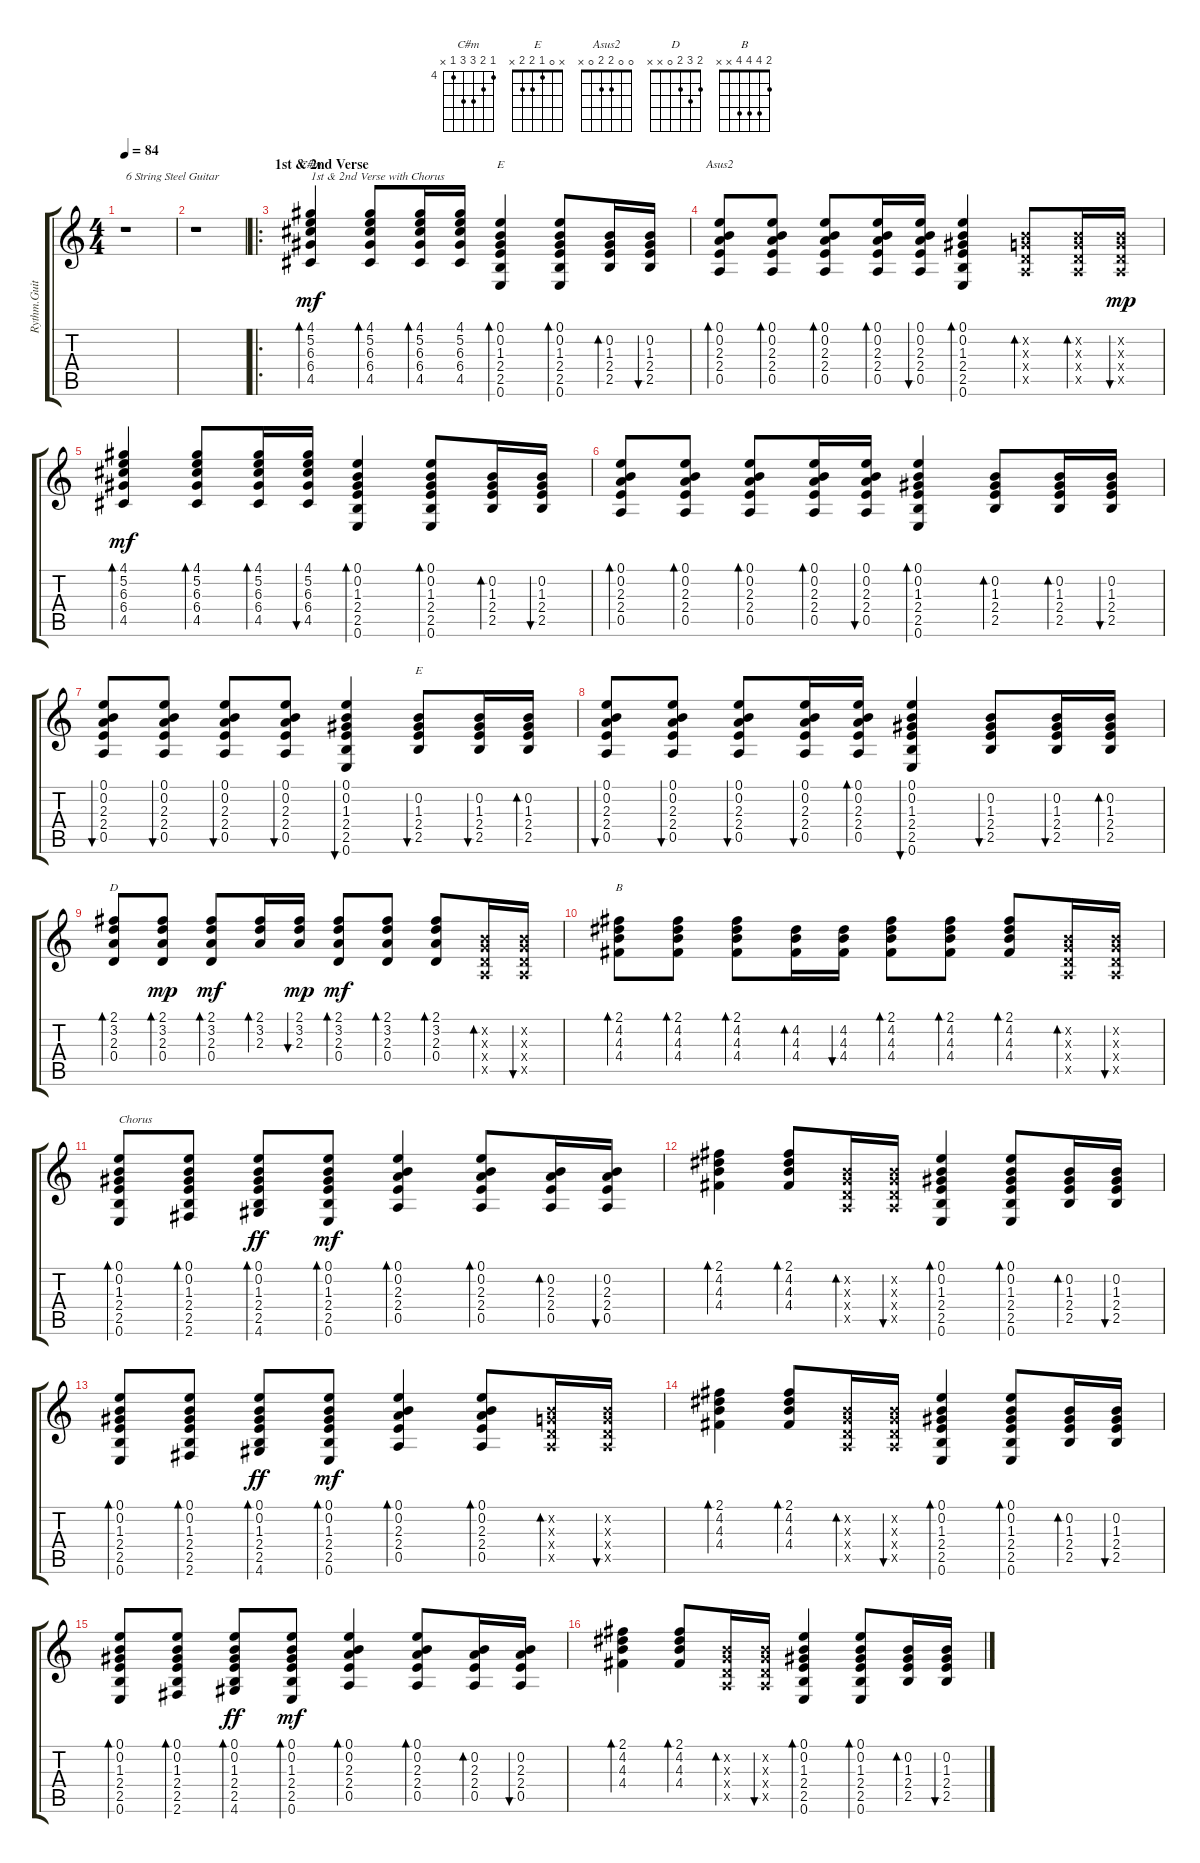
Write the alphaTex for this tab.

\track ("Rythm.Guitar" "Rythm.Guit") {instrument acousticguitarsteel}
\staff {score tabs}
\tuning (E4 B3 G3 D3 A2 E2) {hide}
\chord ("C#m" 4 5 6 6 4 x) {firstfret 4}
\chord ("E" 0 0 1 2 2 0)
\chord ("Asus2" 0 0 2 2 0 x)
\chord ("E" x 0 1 2 2 x)
\chord ("D" 2 3 2 0 x x)
\chord ("B" 2 4 4 4 x x)
\ts (4 4)
\tempo 84
\clef g2
\ks c
r.1{txt "6 String Steel Guitar" dy mf instrument acousticguitarsteel} |
r.1 |
\ro
\section ("" "1st & 2nd Verse")
(4.1 5.2 6.3 6.4 4.5).4{bd 60 ch "C#m" txt "1st & 2nd Verse with Chorus"} (4.1 5.2 6.3 6.4 4.5).8{bd 60} (4.1 5.2 6.3 6.4 4.5).16{bd 60} (4.1 5.2 6.3 6.4 4.5).16 (0.1 0.2 1.3 2.4 2.5 0.6).4{bd 60 ch "E"} (0.1 0.2 1.3 2.4 2.5 0.6).8{bd 60} (0.2 1.3 2.4 2.5).16{bd 60} (0.2 1.3 2.4 2.5).16{bu 60} |
(0.1 0.2 2.3 2.4 0.5).8{bd 60 ch "Asus2"} (0.1 0.2 2.3 2.4 0.5).8{bd 60} (0.1 0.2 2.3 2.4 0.5).8{bd 60} (0.1 0.2 2.3 2.4 0.5).16{bd 60} (0.1 0.2 2.3 2.4 0.5).16{bu 60} (0.1 0.2 1.3 2.4 2.5 0.6).4{bd 60} (0.2{x} 0.3{x} 0.4{x} 0.5{x}).8{bd 60} (0.2{x} 0.3{x} 0.4{x} 0.5{x}).16{bd 60} (0.2{x} 0.3{x} 0.4{x} 0.5{x}).16{bu 60 dy mp} |
(4.1 5.2 6.3 6.4 4.5).4{bd 60 dy mf} (4.1 5.2 6.3 6.4 4.5).8{bd 60} (4.1 5.2 6.3 6.4 4.5).16{bd 60} (4.1 5.2 6.3 6.4 4.5).16{bu 60} (0.1 0.2 1.3 2.4 2.5 0.6).4{bd 60} (0.1 0.2 1.3 2.4 2.5 0.6).8{bd 60} (0.2 1.3 2.4 2.5).16{bd 60} (0.2 1.3 2.4 2.5).16{bu 60} |
(0.1 0.2 2.3 2.4 0.5).8{bd 60} (0.1 0.2 2.3 2.4 0.5).8{bd 60} (0.1 0.2 2.3 2.4 0.5).8{bd 60} (0.1 0.2 2.3 2.4 0.5).16{bd 60} (0.1 0.2 2.3 2.4 0.5).16{bu 60} (0.1 0.2 1.3 2.4 2.5 0.6).4{bd 60} (0.2 1.3 2.4 2.5).8{bd 60} (0.2 1.3 2.4 2.5).16{bd 60} (0.2 1.3 2.4 2.5).16{bu 60} |
(0.1 0.2 2.3 2.4 0.5).8{bu 60} (0.1 0.2 2.3 2.4 0.5).8{bu 60} (0.1 0.2 2.3 2.4 0.5).8{bu 60} (0.1 0.2 2.3 2.4 0.5).8{bu 60} (0.1 0.2 1.3 2.4 2.5 0.6).4{bu 60} (0.2 1.3 2.4 2.5).8{bu 60 ch "E"} (0.2 1.3 2.4 2.5).16{bu 60} (0.2 1.3 2.4 2.5).16{bd 60} |
(0.1 0.2 2.3 2.4 0.5).8{bu 60} (0.1 0.2 2.3 2.4 0.5).8{bu 60} (0.1 0.2 2.3 2.4 0.5).8{bu 60} (0.1 0.2 2.3 2.4 0.5).16{bu 60} (0.1 0.2 2.3 2.4 0.5).16{bd 60} (0.1 0.2 1.3 2.4 2.5 0.6).4{bu 60} (0.2 1.3 2.4 2.5).8{bu 60} (0.2 1.3 2.4 2.5).16{bu 60} (0.2 1.3 2.4 2.5).16{bd 60} |
(2.1 3.2 2.3 0.4).8{bd 60 ch "D"} (2.1 3.2 2.3 0.4).8{bd 60 dy mp} (2.1 3.2 2.3 0.4).8{bd 60 dy mf} (2.1 3.2 2.3).16{bd 60} (2.1 3.2 2.3).16{bu 60 dy mp} (2.1 3.2 2.3 0.4).8{bd 60 dy mf} (2.1 3.2 2.3 0.4).8{bd 60} (2.1 3.2 2.3 0.4).8{bd 60} (0.2{x} 0.3{x} 0.4{x} 0.5{x}).16{bd 60} (0.2{x} 0.3{x} 0.4{x} 0.5{x}).16{bu 60} |
(2.1 4.2 4.3 4.4).8{bd 60 ch "B"} (2.1 4.2 4.3 4.4).8{bd 60} (2.1 4.2 4.3 4.4).8{bd 60} (4.2 4.3 4.4).16{bd 60} (4.2 4.3 4.4).16{bu 60} (2.1 4.2 4.3 4.4).8{bd 60} (2.1 4.2 4.3 4.4).8{bd 60} (2.1 4.2 4.3 4.4).8{bd 60} (0.2{x} 0.3{x} 0.4{x} 0.5{x}).16{bd 60} (0.2{x} 0.3{x} 0.4{x} 0.5{x}).16{bu 60} |
(0.1 0.2 1.3 2.4 2.5 0.6).8{bd 60 txt "Chorus"} (0.1 0.2 1.3 2.4 2.5 2.6).8{bd 60} (0.1 0.2 1.3 2.4 2.5 4.6).8{bd 60 dy ff} (0.1 0.2 1.3 2.4 2.5 0.6).8{bd 60 dy mf} (0.1 0.2 2.3 2.4 0.5).4{bd 60} (0.1 0.2 2.3 2.4 0.5).8{bd 60} (0.2 2.3 2.4 0.5).16{bd 60} (0.2 2.3 2.4 0.5).16{bu 60} |
(2.1 4.2 4.3 4.4).4{bd 60} (2.1 4.2 4.3 4.4).8{bd 60} (0.2{x} 0.3{x} 0.4{x} 0.5{x}).16{bd 60} (0.2{x} 0.3{x} 0.4{x} 0.5{x}).16{bu 60} (0.1 0.2 1.3 2.4 2.5 0.6).4{bd 60} (0.1 0.2 1.3 2.4 2.5 0.6).8{bd 60} (0.2 1.3 2.4 2.5).16{bd 60} (0.2 1.3 2.4 2.5).16{bu 60} |
(0.1 0.2 1.3 2.4 2.5 0.6).8{bd 60} (0.1 0.2 1.3 2.4 2.5 2.6).8{bd 60} (0.1 0.2 1.3 2.4 2.5 4.6).8{bd 60 dy ff} (0.1 0.2 1.3 2.4 2.5 0.6).8{bd 60 dy mf} (0.1 0.2 2.3 2.4 0.5).4{bd 60} (0.1 0.2 2.3 2.4 0.5).8{bd 60} (0.2{x} 0.3{x} 0.4{x} 0.5{x}).16{bd 60} (0.2{x} 0.3{x} 0.4{x} 0.5{x}).16{bu 60} |
(2.1 4.2 4.3 4.4).4{bd 60} (2.1 4.2 4.3 4.4).8{bd 60} (0.2{x} 0.3{x} 0.4{x} 0.5{x}).16{bd 60} (0.2{x} 0.3{x} 0.4{x} 0.5{x}).16{bu 60} (0.1 0.2 1.3 2.4 2.5 0.6).4{bd 60} (0.1 0.2 1.3 2.4 2.5 0.6).8{bd 60} (0.2 1.3 2.4 2.5).16{bd 60} (0.2 1.3 2.4 2.5).16{bu 60} |
(0.1 0.2 1.3 2.4 2.5 0.6).8{bd 60} (0.1 0.2 1.3 2.4 2.5 2.6).8{bd 60} (0.1 0.2 1.3 2.4 2.5 4.6).8{bd 60 dy ff} (0.1 0.2 1.3 2.4 2.5 0.6).8{bd 60 dy mf} (0.1 0.2 2.3 2.4 0.5).4{bd 60} (0.1 0.2 2.3 2.4 0.5).8{bd 60} (0.2 2.3 2.4 0.5).16{bd 60} (0.2 2.3 2.4 0.5).16{bu 60} |
(2.1 4.2 4.3 4.4).4{bd 60} (2.1 4.2 4.3 4.4).8{bd 60} (0.2{x} 0.3{x} 0.4{x} 0.5{x}).16{bd 60} (0.2{x} 0.3{x} 0.4{x} 0.5{x}).16{bu 60} (0.1 0.2 1.3 2.4 2.5 0.6).4{bd 60} (0.1 0.2 1.3 2.4 2.5 0.6).8{bd 60} (0.2 1.3 2.4 2.5).16{bd 60} (0.2 1.3 2.4 2.5).16{bu 60}
